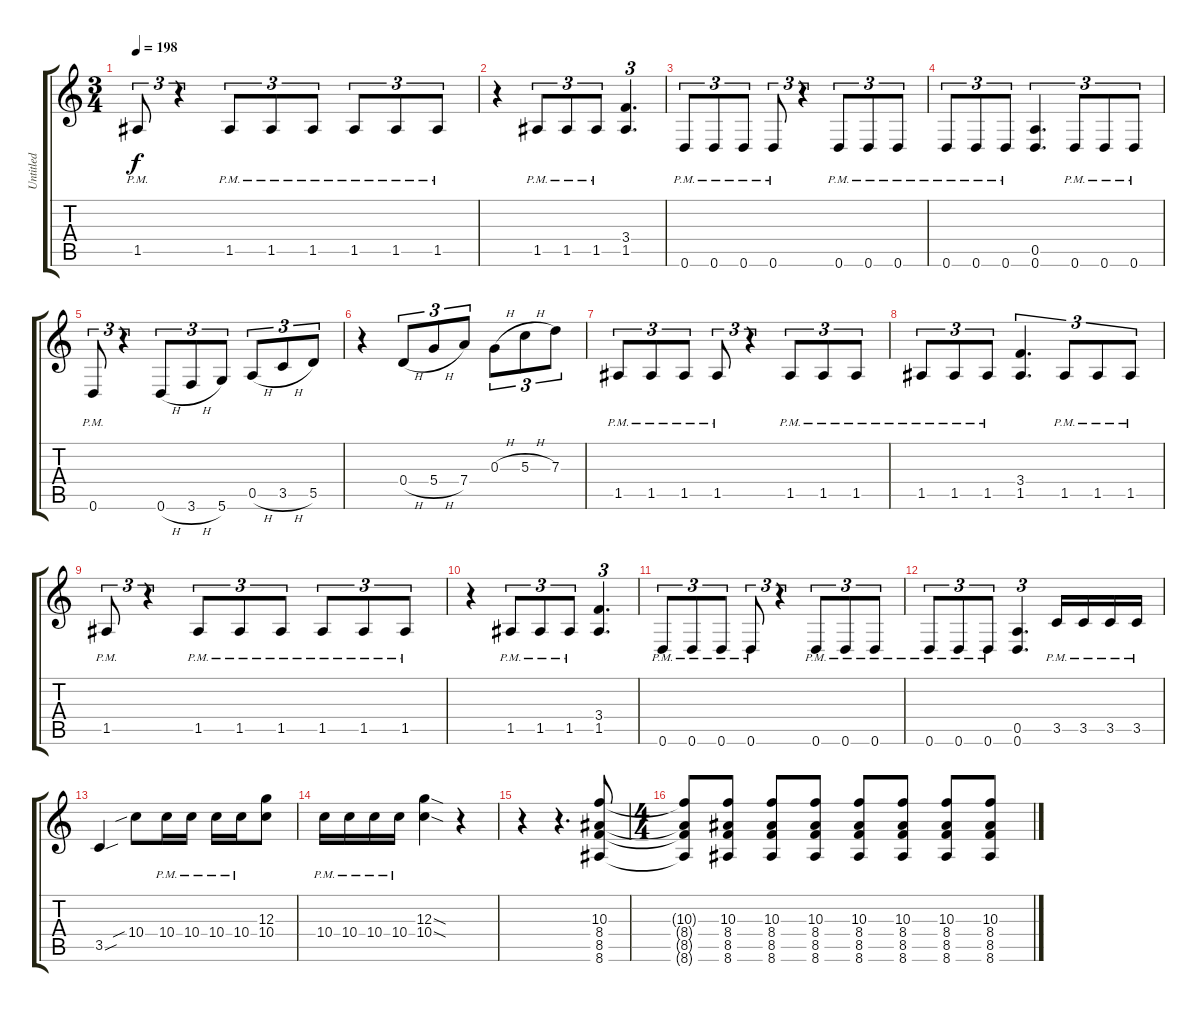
\track ("Untitled" "Untitled") {instrument distortionguitar}
\staff {score tabs}
\tuning (E4 B3 G3 D3 A2 D2) {hide}
\ts (3 4)
\tempo 198
\clef g2
\ks c
1.5{pm}.8{tu (3 2) dy f} r.4{tu (3 2)} 1.5{pm}.8{tu (3 2)} 1.5{pm}.8{tu (3 2)} 1.5{pm}.8{tu (3 2)} 1.5{pm}.8{tu (3 2)} 1.5{pm}.8{tu (3 2)} 1.5{pm}.8{tu (3 2)} |
r.4 1.5{pm}.8{tu (3 2)} 1.5{pm}.8{tu (3 2)} 1.5{pm}.8{tu (3 2)} (3.4 1.5).4{d tu (3 2)} |
0.6{pm}.8{tu (3 2)} 0.6{pm}.8{tu (3 2)} 0.6{pm}.8{tu (3 2)} 0.6{pm}.8{tu (3 2)} r.4{tu (3 2)} 0.6{pm}.8{tu (3 2)} 0.6{pm}.8{tu (3 2)} 0.6{pm}.8{tu (3 2)} |
0.6{pm}.8{tu (3 2)} 0.6{pm}.8{tu (3 2)} 0.6{pm}.8{tu (3 2)} (0.5 0.6).4{d tu (3 2)} 0.6{pm}.8{tu (3 2)} 0.6{pm}.8{tu (3 2)} 0.6{pm}.8{tu (3 2)} |
0.6{pm}.8{tu (3 2)} r.4{tu (3 2)} 0.6{h}.8{tu (3 2)} 3.6{h}.8{tu (3 2)} 5.6.8{tu (3 2)} 0.5{h}.8{tu (3 2)} 3.5{h}.8{tu (3 2)} 5.5.8{tu (3 2)} |
r.4 0.4{h}.8{tu (3 2)} 5.4{h}.8{tu (3 2)} 7.4.8{tu (3 2)} 0.3{h}.8{tu (3 2)} 5.3{h}.8{tu (3 2)} 7.3.8{tu (3 2)} |
1.5{pm}.8{tu (3 2)} 1.5{pm}.8{tu (3 2)} 1.5{pm}.8{tu (3 2)} 1.5{pm}.8{tu (3 2)} r.4{tu (3 2)} 1.5{pm}.8{tu (3 2)} 1.5{pm}.8{tu (3 2)} 1.5{pm}.8{tu (3 2)} |
1.5{pm}.8{tu (3 2)} 1.5{pm}.8{tu (3 2)} 1.5{pm}.8{tu (3 2)} (3.4 1.5).4{d tu (3 2)} 1.5{pm}.8{tu (3 2)} 1.5{pm}.8{tu (3 2)} 1.5{pm}.8{tu (3 2)} |
1.5{pm}.8{tu (3 2)} r.4{tu (3 2)} 1.5{pm}.8{tu (3 2)} 1.5{pm}.8{tu (3 2)} 1.5{pm}.8{tu (3 2)} 1.5{pm}.8{tu (3 2)} 1.5{pm}.8{tu (3 2)} 1.5{pm}.8{tu (3 2)} |
r.4 1.5{pm}.8{tu (3 2)} 1.5{pm}.8{tu (3 2)} 1.5{pm}.8{tu (3 2)} (3.4 1.5).4{d tu (3 2)} |
0.6{pm}.8{tu (3 2)} 0.6{pm}.8{tu (3 2)} 0.6{pm}.8{tu (3 2)} 0.6{pm}.8{tu (3 2)} r.4{tu (3 2)} 0.6{pm}.8{tu (3 2)} 0.6{pm}.8{tu (3 2)} 0.6{pm}.8{tu (3 2)} |
0.6{pm}.8{tu (3 2)} 0.6{pm}.8{tu (3 2)} 0.6{pm}.8{tu (3 2)} (0.5 0.6).4{d tu (3 2)} 3.5{pm}.16 3.5{pm}.16 3.5{pm}.16 3.5{pm}.16 |
3.5{sou}.4 10.4{sib}.8 10.4{pm}.16 10.4{pm}.16 10.4{pm}.16 10.4{pm}.16 (12.3 10.4).8 |
10.4{pm}.16 10.4{pm}.16 10.4{pm}.16 10.4{pm}.16 (12.3{sod} 10.4{sod}).4 r.4 |
r.4 r.4{d} (10.3 8.4 8.5 8.6).8 |
\ts (4 4)
(10.3{t} 8.4{t} 8.5{t} 8.6{t}).8 (10.3 8.4 8.5 8.6).8 (10.3 8.4 8.5 8.6).8 (10.3 8.4 8.5 8.6).8 (10.3 8.4 8.5 8.6).8 (10.3 8.4 8.5 8.6).8 (10.3 8.4 8.5 8.6).8 (10.3 8.4 8.5 8.6).8
